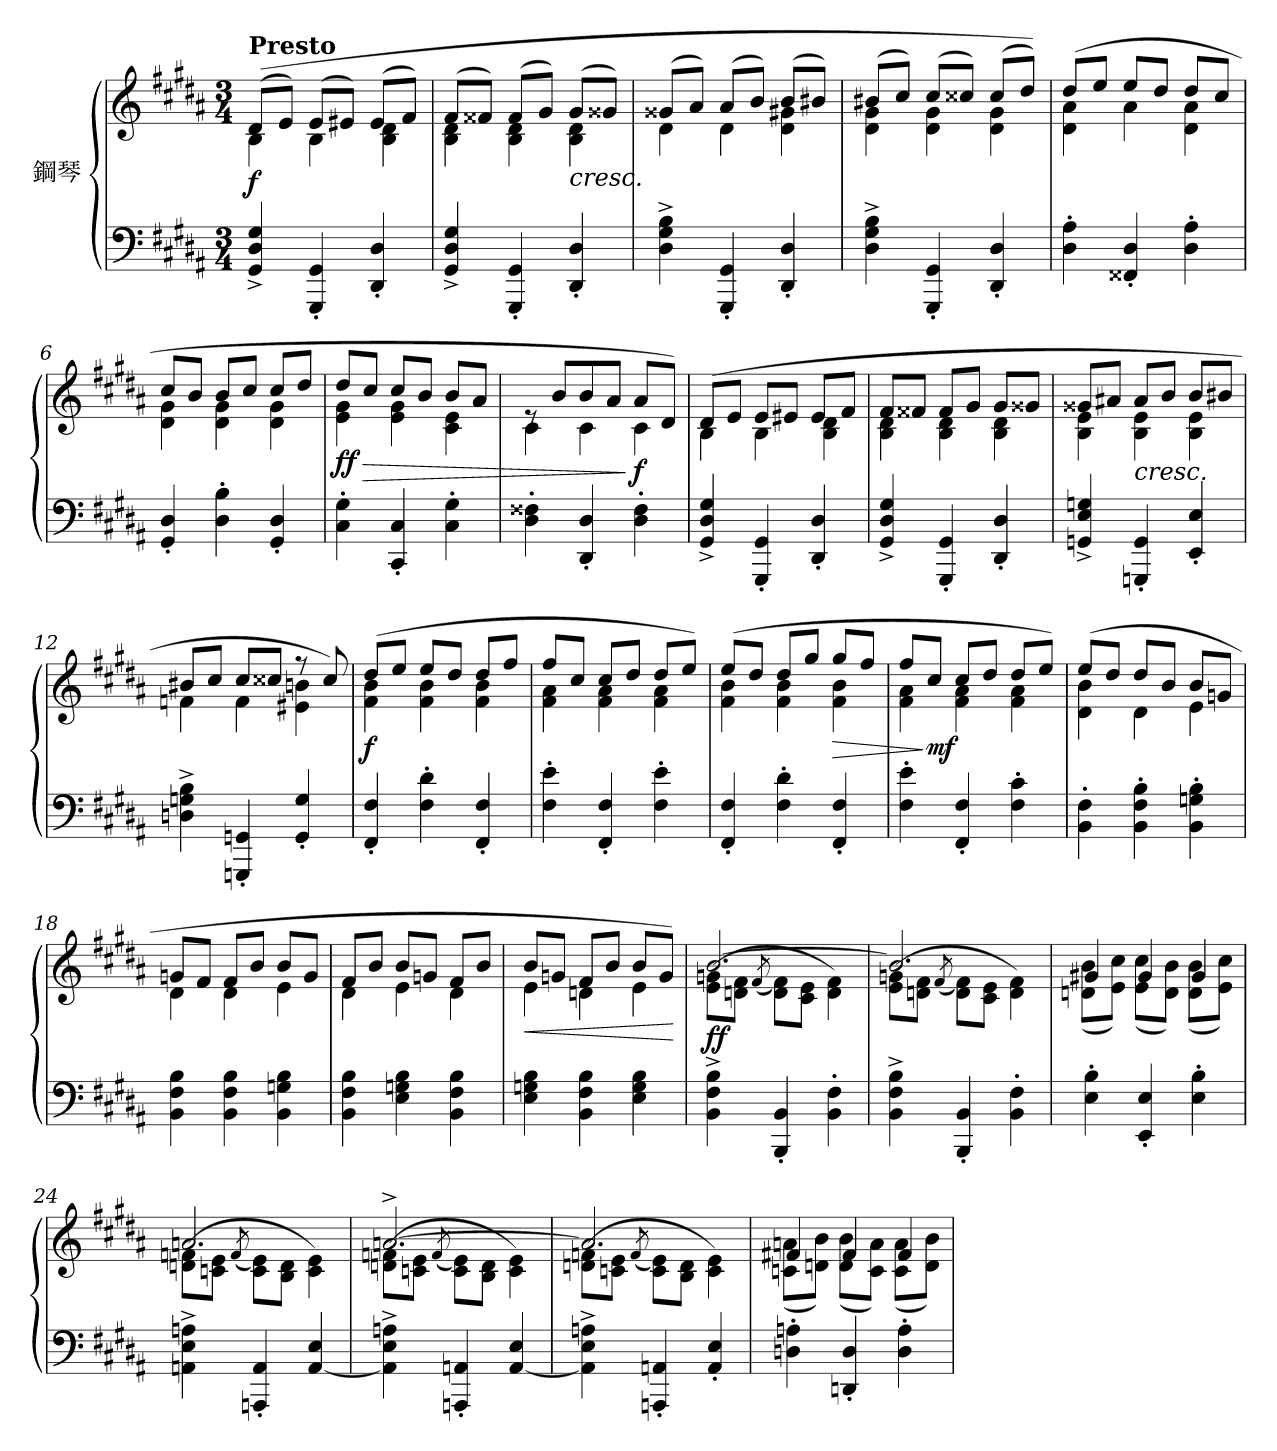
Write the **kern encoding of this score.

**kern	**kern	**dynam
*part1	*part1	*part1
*staff2	*staff1	*staff1/2
*I"鋼琴	*	*
*clefF4	*clefG2	*
*k[f#c#g#d#a#]	*k[f#c#g#d#a#]	*
*M3/4	*M3/4	*
=1	=1	=1
*	*^	*
!	!LO:TX:a:B:t=Presto	!	!
!	!	!	!LO:DY:b
4GG#/^ 4D#/^ 4G#/^	(>(>8d#/L	4B\	f
.	8e/J)	.	.
4GGG#/' 4GG#/'	(>8e/L	4B\	.
.	8e#X/J)	.	.
4DD#/' 4D#/'	(>8e#/L	4B\ 4d#\	.
.	8f#/J)	.	.
=2	=2	=2	=2
4GG#/^ 4D#/^ 4G#/^	(>8f#/L	4B\ 4d#\	.
.	8f##X/J)	.	.
4GGG#/' 4GG#/'	(>8f##/L	4B\ 4d#\	.
.	8g#/J)	.	.
!	!LO:TX:b:i:t=cresc.	!	!
4DD#/' 4D#/'	(>8g#/L	4B\ 4d#\	.
.	8g##X/J)	.	.
=3	=3	=3	=3
4D#\^ 4G#\^ 4B\^	(>8g##X/L	4d#\	.
.	8a#/J)	.	.
4GGG#/' 4GG#/'	(>8a#/L	4d#\	.
.	8b/J)	.	.
4DD#/' 4D#/'	(>8b/L	4d#\ 4g#X\	.
.	8b#X/J)	.	.
=4	=4	=4	=4
4D#\^ 4G#\^ 4B\^	(>8b#X/L	4d#\ 4g#\	.
.	8cc#/J)	.	.
4GGG#/' 4GG#/'	(>8cc#/L	4d#\ 4g#\	.
.	8cc##X/J)	.	.
4DD#/' 4D#/'	(>8cc##/L	4d#\ 4g#\	.
.	8dd#/J))	.	.
!!LO:LB:g=z	!!
=5	=5	=5	=5
4D#\' 4A#\'	(>8dd#/L	4d#\ 4a#\	.
.	8ee/J	.	.
4FF##X/' 4D#/'	8ee/L	4a#\	.
.	8dd#/J	.	.
4D#\' 4A#\'	8dd#/L	4d#\ 4a#\	.
.	8cc#/J	.	.
=6	=6	=6	=6
4GG#/' 4D#/'	8cc#/L	4d#\ 4g#\	.
.	8b/J	.	.
4D#\' 4B\'	8b/L	4d#\ 4g#\	.
.	8cc#/J	.	.
4GG#/' 4D#/'	8cc#/L	4d#\ 4g#\	.
.	8dd#/J	.	.
=7	=7	=7	=7
!	!	!	!LO:HP:b
!	!	!	!LO:DY:n=1:b
4C#\' 4G#\'	8dd#/L	4e\ 4g#\	> ff
.	8cc#/J	.	.
4CC#/' 4C#/'	8cc#/L	4e\ 4g#\	.
.	8b/J	.	.
4C#\' 4G#\'	8b/L	4c#\ 4e\	.
.	8a#/J	.	.
=8	=8	=8	=8
4D#\' 4F##X\'	8re	4c#\	.
.	8b/L	.	.
4DD#/' 4D#/'	8b/	4c#\	.
.	8a#/J	.	.
!	!	!	!LO:DY:n=1:b
4D#\' 4F##\'	8a#/L	4c#\	] f
.	8d#/J)	.	.
!!LO:LB:g=z	!!
=9	=9	=9	=9
4GG#/^ 4D#/^ 4G#/^	(>8d#/L	4B\	.
.	8e/J	.	.
4GGG#/' 4GG#/'	8e/L	4B\	.
.	8e#X/J	.	.
4DD#/' 4D#/'	8e#/L	4B\ 4d#\	.
.	8f#/J	.	.
=10	=10	=10	=10
4GG#/^ 4D#/^ 4G#/^	8f#/L	4B\ 4d#\	.
.	8f##X/J	.	.
4GGG#/' 4GG#/'	8f##/L	4B\ 4d#\	.
.	8g#/J	.	.
4DD#/' 4D#/'	8g#/L	4B\ 4d#\	.
.	8g##X/J	.	.
=11	=11	=11	=11
4GGn/^ 4E/^ 4Gn/^	8g##X/L	4B\ 4e\	.
.	8a#X/J	.	.
!	!LO:TX:b:i:t=cresc.	!	!
4GGGn/' 4GG/'	8a#/L	4B\ 4e\	.
.	8b/J	.	.
4EE/' 4E/'	8b/L	4B\ 4e\	.
.	8b#X/J	.	.
=12	=12	=12	=12
4Dn\^ 4Gn\^ 4B\^	8b#X/L	4fn\	.
.	8cc#/J	.	.
4GGGn/' 4GGn/'	8cc#/L	4f\	.
.	8cc##X/J	.	.
4GG/' 4G/'	8r	4e#X\ 4bn\	.
.	8cc##/)	.	.
!!LO:LB:g=z	!!
=13	=13	=13	=13
!	!	!	!LO:DY:b
4FF#/' 4F#/'	(>8dd#/L	4f#\ 4b\	f
.	8ee/J	.	.
4F#\' 4d#\'	8ee/L	4f#\ 4b\	.
.	8dd#/J	.	.
4FF#/' 4F#/'	8dd#/L	4f#\ 4b\	.
.	8ff#/J	.	.
=14	=14	=14	=14
4F#\' 4e\'	8ff#/L	4f#\ 4a#\	.
.	8cc#/J	.	.
4FF#/' 4F#/'	8cc#/L	4f#\ 4a#\	.
.	8dd#/J	.	.
4F#\' 4e\'	8dd#/L	4f#\ 4a#\	.
.	8ee/J)	.	.
=15	=15	=15	=15
4FF#/' 4F#/'	(>8ee/L	4f#\ 4b\	.
.	8dd#/J	.	.
4F#\' 4d#\'	8dd#/L	4f#\ 4b\	.
.	8gg#/J	.	.
!	!	!	!LO:HP:b
4FF#/' 4F#/'	8gg#/L	4f#\ 4b\	>
.	8ff#/J	.	.
=16	=16	=16	=16
4F#\' 4e\'	8ff#/L	4f#\ 4a#\	.
!	!	!	!LO:DY:n=1:b
.	8cc#/J	.	] mf
4FF#/' 4F#/'	8cc#/L	4f#\ 4a#\	.
.	8dd#/J	.	.
4F#\' 4c#\'	8dd#/L	4f#\ 4a#\	.
.	8ee/J)	.	.
!!LO:LB:g=z	!!
=17	=17	=17	=17
4BB\' 4F#\'	(>8ee/L	4d#\ 4b\	.
.	8dd#/J	.	.
4BB\' 4F#\' 4B\'	8dd#/L	4d#\	.
.	8b/J	.	.
4BB\' 4Gn\' 4B\'	8b/L	4e\	.
.	8gn/J	.	.
=18	=18	=18	=18
4BB\ 4F#\ 4B\	8gn/L	4d#\	.
.	8f#/J	.	.
4BB\ 4F#\ 4B\	8f#/L	4d#\	.
.	8b/J	.	.
4BB\ 4Gn\ 4B\	8b/L	4e\	.
.	8g/J	.	.
=19	=19	=19	=19
4BB\ 4F#\ 4B\	8f#/L	4d#\	.
.	8b/J	.	.
4E\ 4Gn\ 4B\	8b/L	4e\	.
.	8gn/J	.	.
4BB\ 4F#\ 4B\	8f#/L	4d#\	.
.	8b/J	.	.
=20	=20	=20	=20
!	!	!	!LO:HP:b
4E\ 4Gn\ 4B\	8b/L	4e\	<
.	8gn/J	.	.
4BB\ 4F#\ 4B\	8f#/L	4dn\	.
.	8b/J	.	.
4E\ 4G\ 4B\	8b/L	4e\	.
.	8g/J)	.	.
*	*v	*v	*
.	.	[
!!LO:LB:g=z
=21	=21	=21
*	*^	*
!	!	!	!LO:DY:b
4BB\^ 4F#\^ 4B\^	[2.b/	(<8e\ 8gn\L	ff
.	.	8dn\ 8f#\J	.
.	.	(<8qf#/	.
4BBB/' 4BB/'	.	8d\ 8f#\L)	.
.	.	8c#\ 8e\J	.
4BB\' 4F#\'	.	4d\ 4f#\)	.
=22	=22	=22	=22
4BB\^ 4F#\^ 4B\^	2.b/]	(<8e\ 8gn\L	.
.	.	8dn\ 8f#\J	.
.	.	(<8qf#/	.
4BBB/' 4BB/'	.	8d\ 8f#\L)	.
.	.	8c#\ 8e\J	.
4BB\' 4F#\'	.	4d\ 4f#\)	.
=23	=23	=23	=23
4E\' 4B\'	4g#X/	(>8dn\ 8b\L	.
.	.	8e\ 8cc#\J)	.
4EE/' 4E/'	4g#/	(>8e\ 8cc#\L	.
.	.	8d\ 8b\J)	.
4E\' 4B\'	4g#/	(>8d\ 8b\L	.
.	.	8e\ 8cc#\J)	.
=24	=24	=24	=24
4AAn\^ 4E\^ 4An\^	2.an/	(<8dn\ 8fn\L	.
.	.	8cn\ 8e\J	.
.	.	(<8qf/	.
4AAAn/' 4AA/'	.	8c\ 8e\L)	.
.	.	8B\ 8d\J	.
[4AA/ 4E/	.	4c\ 4e\)	.
!!LO:LB:g=z	!!
=25	=25	=25	=25
4AAn\]^ 4E\^ 4An\^	[2.an^/	(<8dn\ 8fn\L	.
.	.	8cn\ 8e\J	.
.	.	(<8qf/	.
4AAAn/' 4AA/'	.	8c\ 8e\L)	.
.	.	8B\ 8d\J	.
[4AA/ 4E/	.	4c\ 4e\)	.
=26	=26	=26	=26
4AA\]^ 4E\^ 4An\^	2.a/]	(<8dn\ 8fn\L	.
.	.	8cn\ 8e\J	.
.	.	(<8qf/	.
4AAAn/' 4AAn/'	.	8c\ 8e\L)	.
.	.	8B\ 8d\J	.
4AA/' 4E/'	.	4c\ 4e\)	.
=27	=27	=27	=27
4Dn\' 4An\'	4f#X/	(>8cn\ 8an\L	.
.	.	8dn\ 8b\J)	.
4DDn/' 4D/'	4f#/	(>8d\ 8b\L	.
.	.	8c\ 8a\J)	.
4D\' 4A\'	4f#/	(>8c\ 8a\L	.
.	.	8d\ 8b\J)	.
*	*v	*v	*
=	=	=
*-	*-	*-
